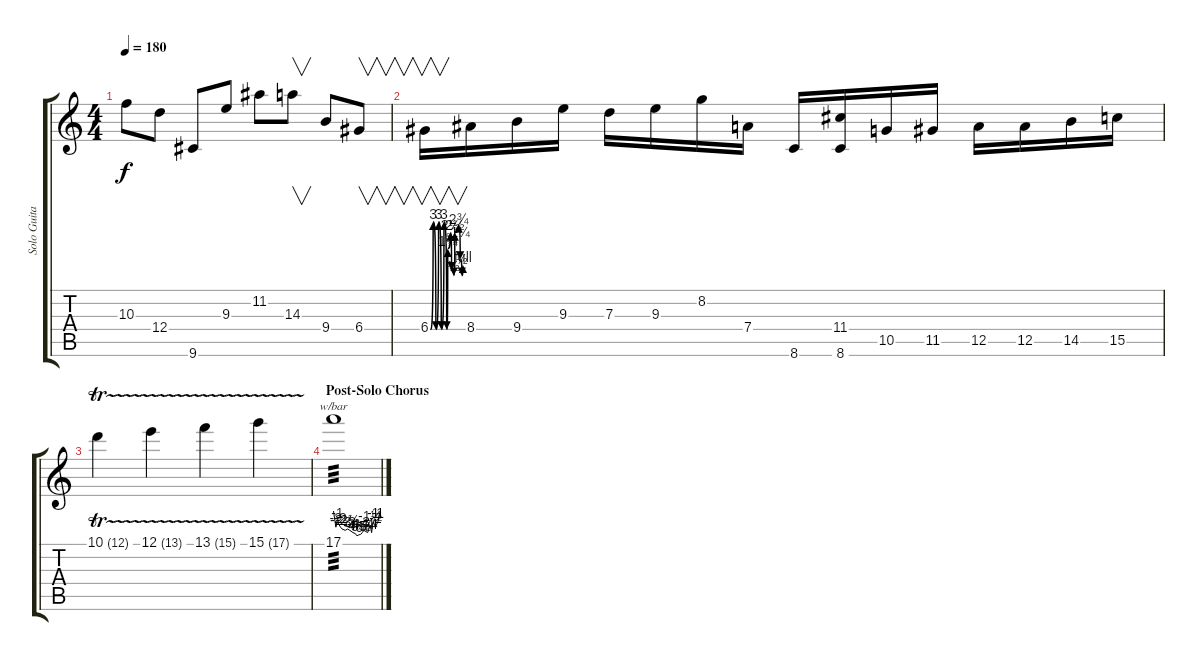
\track ("Solo Guitar" "Solo Guita") {instrument overdrivenguitar}
\staff {score tabs}
\tuning (E4 B3 G3 D3 A2 E2) {hide}
\ts (4 4)
\tempo 180
\clef g2
\ks c
10.3.8{dy f} 12.4.8 9.6.8 9.3.8 11.2.8 14.3.8{v} 9.4.8 6.4.8{v} |
6.4{be (custom 0 0 5 12 10 0 15 12 20 0 25 12 30 0 32 7 37 10 39 3 43 2 45 10 52 11 55 5 58 2 60 4)}.16{v} 8.4.16 9.4.16 9.3.16 7.3.16 9.3.16 8.2.16 7.4.16 8.6.16 (11.4 8.6).16 10.5.16 11.5.16 12.5.16 12.5.16 14.5.16 15.5.16 |
10.1{tr (12 64)}.4 12.1{tr (13 64)}.4 13.1{tr (15 64)}.4 15.1{tr (17 64)}.4 |
\section ("" "Post-Solo Chorus")
17.1.1{tbe (custom default 0 0 3 -8 5 -4 9 -8 11 -10 15 -12 18 -10 21 -12 25 -16 28 -18 30 -24 32 -22 35 -20 37 -16 39 -12 44 -16 47 -6 49 -16 51 -4 54 -8 57 -4 60 0) tp 3}
